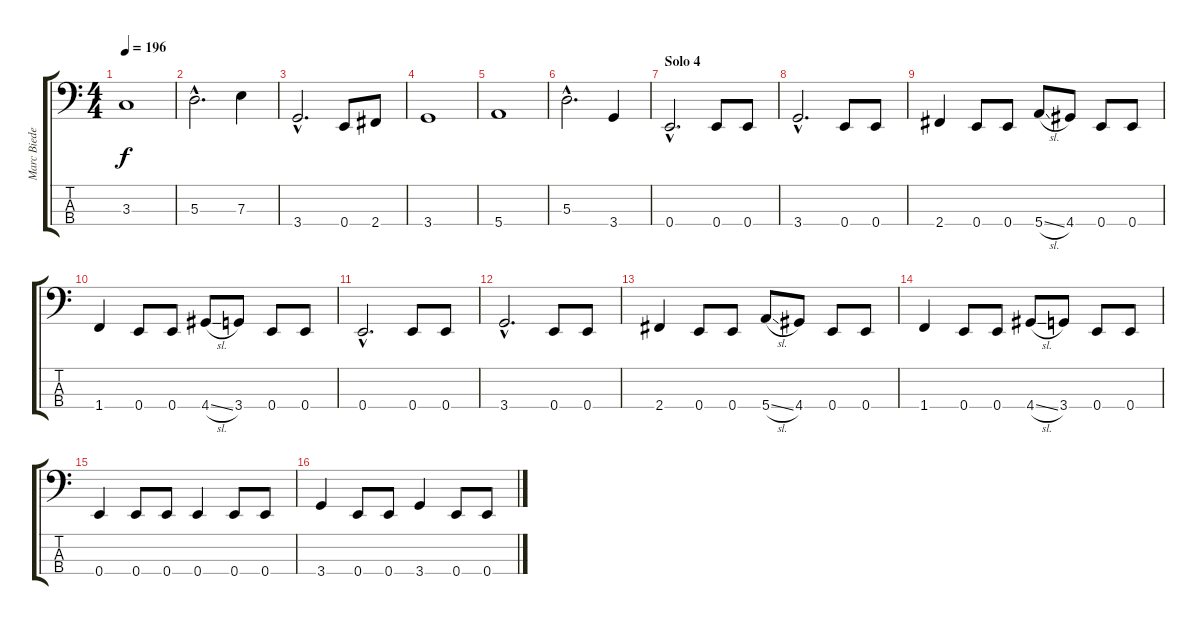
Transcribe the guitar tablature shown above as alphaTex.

\track ("Marc Biedermann" "Marc Biede") {instrument electricbasspick}
\staff {score tabs}
\tuning (G2 D2 A1 E1) {hide}
\ts (4 4)
\tempo 196
\clef f4
\ks c
3.3.1{dy f} |
5.3{hac}.2{d} 7.3.4 |
3.4{hac}.2{d} 0.4.8 2.4.8 |
3.4.1 |
5.4.1 |
5.3{hac}.2{d} 3.4.4 |
\section ("" "Solo 4")
0.4{hac}.2{d} 0.4.8 0.4.8 |
3.4{hac}.2{d} 0.4.8 0.4.8 |
2.4.4 0.4.8 0.4.8 5.4{sl}.8 4.4.8 0.4.8 0.4.8 |
1.4.4 0.4.8 0.4.8 4.4{sl}.8 3.4.8 0.4.8 0.4.8 |
0.4{hac}.2{d} 0.4.8 0.4.8 |
3.4{hac}.2{d} 0.4.8 0.4.8 |
2.4.4 0.4.8 0.4.8 5.4{sl}.8 4.4.8 0.4.8 0.4.8 |
1.4.4 0.4.8 0.4.8 4.4{sl}.8 3.4.8 0.4.8 0.4.8 |
0.4.4 0.4.8 0.4.8 0.4.4 0.4.8 0.4.8 |
3.4.4 0.4.8 0.4.8 3.4.4 0.4.8 0.4.8
